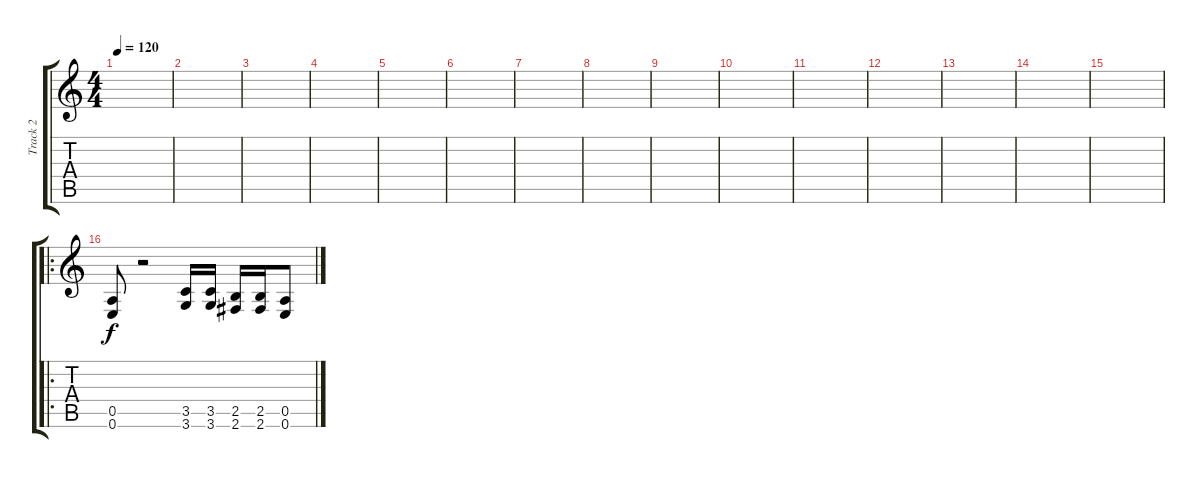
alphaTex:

\track ("Track 2" "Track 2") {instrument distortionguitar}
\staff {score tabs}
\tuning (E4 B3 G3 D3 A2 E2) {hide}
\ts (4 4)
\tempo 120
\clef g2
\ks c
|
|
|
|
|
|
|
|
|
|
|
|
|
|
|
\ro
(0.5 0.6).8 r.2 (3.5 3.6).16 (3.5 3.6).16 (2.5 2.6).16 (2.5 2.6).16 (0.5 0.6).8
